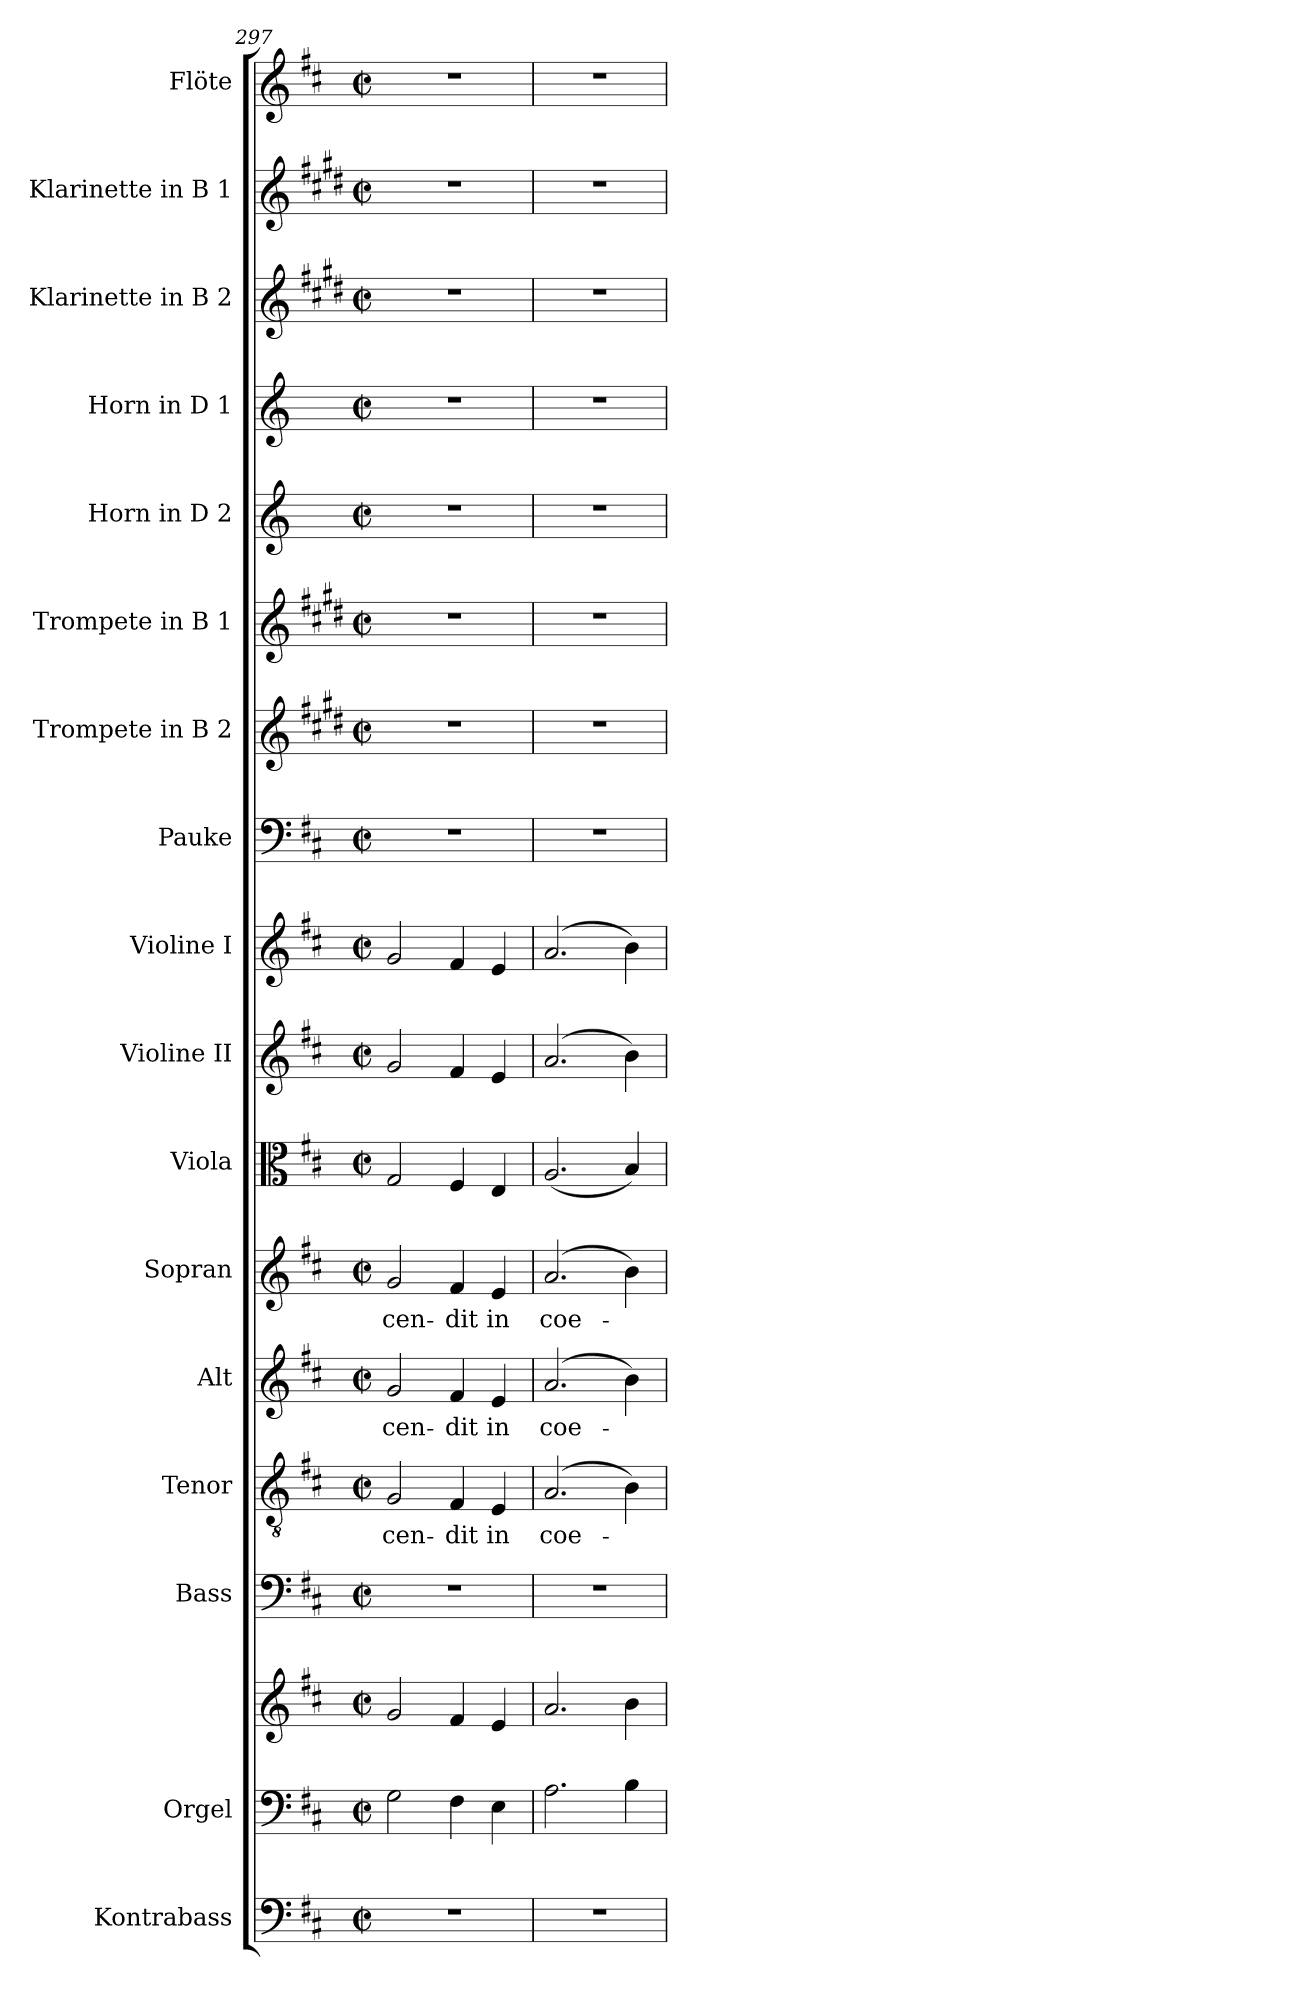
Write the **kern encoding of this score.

**kern	**kern	**kern	**kern	**kern	**text	**kern	**text	**kern	**text	**kern	**kern	**kern	**kern	**kern	**kern	**kern	**kern	**kern	**kern	**kern
*part17	*part16	*part16	*part15	*part14	*part14	*part13	*part13	*part12	*part12	*part11	*part10	*part9	*part8	*part7	*part6	*part5	*part4	*part3	*part2	*part1
*staff18	*staff17	*staff16	*staff15	*staff14	*staff14	*staff13	*staff13	*staff12	*staff12	*staff11	*staff10	*staff9	*staff8	*staff7	*staff6	*staff5	*staff4	*staff3	*staff2	*staff1
*I"Kontrabass	*I"Orgel	*	*I"Bass	*I"Tenor	*	*I"Alt	*	*I"Sopran	*	*I"Viola	*I"Violine II	*I"Violine I	*I"Pauke	*I"Trompete in B 2	*I"Trompete in B 1	*I"Horn in D 2	*I"Horn in D 1	*I"Klarinette in B 2	*I"Klarinette in B 1	*I"Flöte
*I'Kb.	*I'Org.	*	*I'B	*I'T	*	*I'A	*	*I'S	*	*I'Vla.	*I'Vl. II	*I'Vl. I	*I'Pk.	*I'Trp. 2	*I'Trp. 1	*I'Hrn. 2	*I'Hrn. 1	*I'Kl. 2	*I'Kl. 1	*I'Fl.
*clefF4	*clefF4	*clefG2	*clefF4	*clefGv2	*	*clefG2	*	*clefG2	*	*clefC3	*clefG2	*clefG2	*clefF4	*clefG2	*clefG2	*clefG2	*clefG2	*clefG2	*clefG2	*clefG2
*ITrd7c12	*	*	*	*	*	*	*	*	*	*	*	*	*	*ITrd1c2	*ITrd1c2	*ITrd-1c-2	*ITrd-1c-2	*ITrd1c2	*ITrd1c2	*
*k[f#c#]	*k[f#c#]	*k[f#c#]	*k[f#c#]	*k[f#c#]	*	*k[f#c#]	*	*k[f#c#]	*	*k[f#c#]	*k[f#c#]	*k[f#c#]	*k[f#c#]	*k[f#c#]	*k[f#c#]	*k[f#c#]	*k[f#c#]	*k[f#c#]	*k[f#c#]	*k[f#c#]
*D:	*D:	*D:	*D:	*D:	*	*D:	*	*D:	*	*D:	*D:	*D:	*D:	*D:	*D:	*D:	*D:	*D:	*D:	*D:
*M2/2	*M2/2	*M2/2	*M2/2	*M2/2	*	*M2/2	*	*M2/2	*	*M2/2	*M2/2	*M2/2	*M2/2	*M2/2	*M2/2	*M2/2	*M2/2	*M2/2	*M2/2	*M2/2
*met(c|)	*met(c|)	*met(c|)	*met(c|)	*met(c|)	*	*met(c|)	*	*met(c|)	*	*met(c|)	*met(c|)	*met(c|)	*met(c|)	*met(c|)	*met(c|)	*met(c|)	*met(c|)	*met(c|)	*met(c|)	*met(c|)
=297	=297	=297	=297	=297	=297	=297	=297	=297	=297	=297	=297	=297	=297	=297	=297	=297	=297	=297	=297	=297
!	!	!	!	!	!LO:LY:b	!	!LO:LY:b	!	!LO:LY:b	!	!	!	!	!	!	!	!	!	!	!
1r	2G\	2g/	1r	2G/	-cen-	2g/	-cen-	2g/	-cen-	2G/	2g/	2g/	1r	1r	1r	1r	1r	1r	1r	1r
!	!	!	!	!	!LO:LY:b	!	!LO:LY:b	!	!LO:LY:b	!	!	!	!	!	!	!	!	!	!	!
.	4F#\	4f#/	.	4F#/	-dit	4f#/	-dit	4f#/	-dit	4F#/	4f#/	4f#/	.	.	.	.	.	.	.	.
!	!	!	!	!	!LO:LY:b	!	!LO:LY:b	!	!LO:LY:b	!	!	!	!	!	!	!	!	!	!	!
.	4E\	4e/	.	4E/	in	4e/	in	4e/	in	4E/	4e/	4e/	.	.	.	.	.	.	.	.
!!LO:PB:g=z
=298	=298	=298	=298	=298	=298	=298	=298	=298	=298	=298	=298	=298	=298	=298	=298	=298	=298	=298	=298	=298
!	!	!	!	!	!LO:LY:b	!	!LO:LY:b	!	!LO:LY:b	!	!	!	!	!	!	!	!	!	!	!
1r	2.A\	2.a/	1r	(2.A/	coe-	(2.a/	coe-	(2.a/	coe-	(<2.A/	(2.a/	(2.a/	1r	1r	1r	1r	1r	1r	1r	1r
.	4B\	4b\	.	4B\)	.	4b\)	.	4b\)	.	4B/)	4b\)	4b\)	.	.	.	.	.	.	.	.
=	=	=	=	=	=	=	=	=	=	=	=	=	=	=	=	=	=	=	=	=
*-	*-	*-	*-	*-	*-	*-	*-	*-	*-	*-	*-	*-	*-	*-	*-	*-	*-	*-	*-	*-
